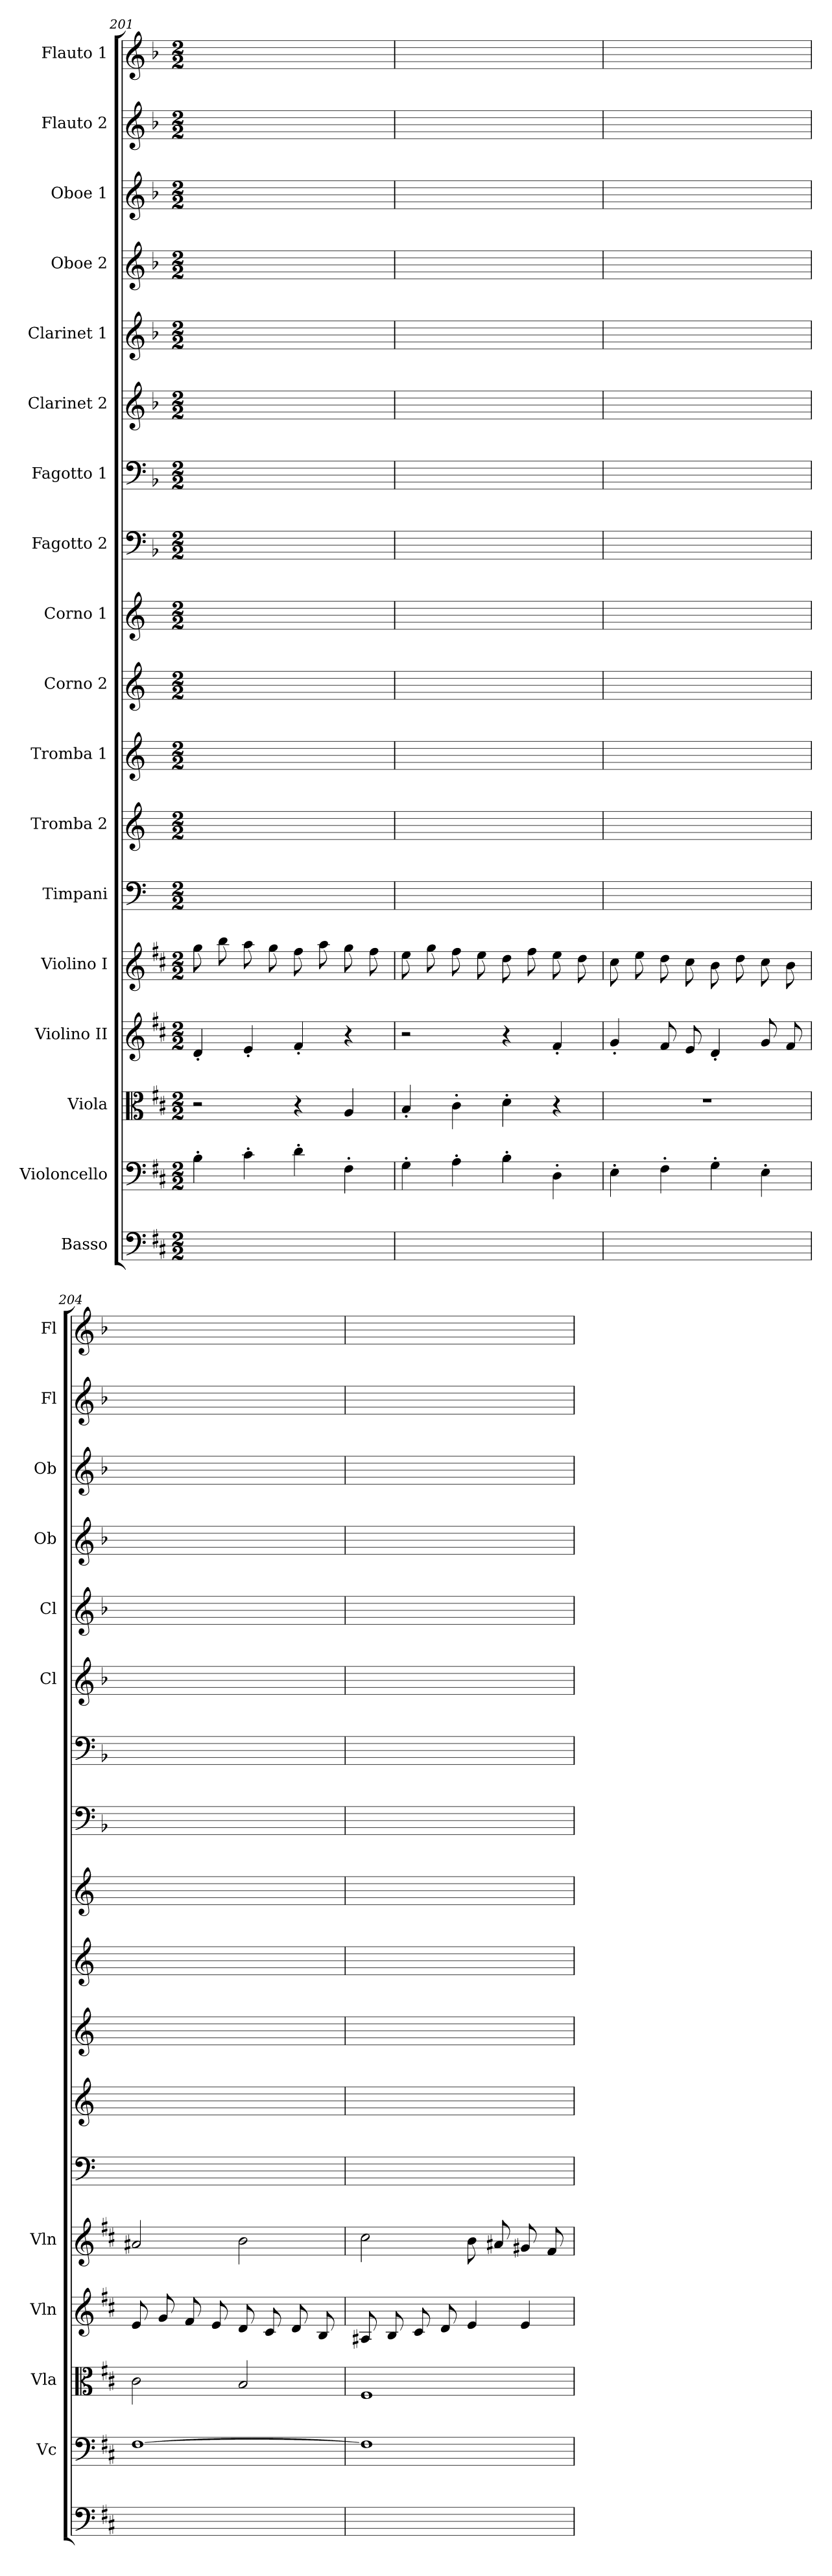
**kern	**kern	**kern	**kern	**kern	**kern	**kern	**kern	**kern	**kern	**kern	**kern	**kern	**kern	**kern	**kern	**kern	**kern
*part18	*part17	*part16	*part15	*part14	*part13	*part12	*part11	*part10	*part9	*part8	*part7	*part6	*part5	*part4	*part3	*part2	*part1
*staff18	*staff17	*staff16	*staff15	*staff14	*staff13	*staff12	*staff11	*staff10	*staff9	*staff8	*staff7	*staff6	*staff5	*staff4	*staff3	*staff2	*staff1
*I"Basso	*I"Violoncello	*I"Viola	*I"Violino II	*I"Violino I	*I"Timpani	*I"Tromba 2	*I"Tromba 1	*I"Corno 2	*I"Corno 1	*I"Fagotto 2	*I"Fagotto 1	*I"Clarinet 2	*I"Clarinet 1	*I"Oboe 2	*I"Oboe 1	*I"Flauto 2	*I"Flauto 1
*	*I'Vc	*I'Vla	*I'Vln	*I'Vln	*	*	*	*	*	*	*	*I'Cl	*I'Cl	*I'Ob	*I'Ob	*I'Fl	*I'Fl
*clefF4	*clefF4	*clefC3	*clefG2	*clefG2	*clefF4	*clefG2	*clefG2	*clefG2	*clefG2	*clefF4	*clefF4	*clefG2	*clefG2	*clefG2	*clefG2	*clefG2	*clefG2
*ITrd7c12	*	*	*	*	*	*ITrd-1c-2	*ITrd-1c-2	*ITrd6c10	*ITrd6c10	*	*	*ITrd2c3	*ITrd2c3	*	*	*	*
*k[f#c#]	*k[f#c#]	*k[f#c#]	*k[f#c#]	*k[f#c#]	*	*	*	*	*	*k[b-]	*k[b-]	*k[f#c#]	*k[f#c#]	*k[b-]	*k[b-]	*k[b-]	*k[b-]
*M2/2	*M2/2	*M2/2	*M2/2	*M2/2	*M2/2	*M2/2	*M2/2	*M2/2	*M2/2	*M2/2	*M2/2	*M2/2	*M2/2	*M2/2	*M2/2	*M2/2	*M2/2
=201	=201	=201	=201	=201	=201	=201	=201	=201	=201	=201	=201	=201	=201	=201	=201	=201	=201
1ryy	4B'	2r	4d'	8gg	1ryy	1ryy	1ryy	1ryy	1ryy	1ryy	1ryy	1ryy	1ryy	1ryy	1ryy	1ryy	1ryy
.	.	.	.	8bb	.	.	.	.	.	.	.	.	.	.	.	.	.
.	4c#'	.	4e'	8aa	.	.	.	.	.	.	.	.	.	.	.	.	.
.	.	.	.	8gg	.	.	.	.	.	.	.	.	.	.	.	.	.
.	4d'	4r	4f#'	8ff#	.	.	.	.	.	.	.	.	.	.	.	.	.
.	.	.	.	8aa	.	.	.	.	.	.	.	.	.	.	.	.	.
.	4F#'	4A	4r	8gg	.	.	.	.	.	.	.	.	.	.	.	.	.
.	.	.	.	8ff#	.	.	.	.	.	.	.	.	.	.	.	.	.
=202	=202	=202	=202	=202	=202	=202	=202	=202	=202	=202	=202	=202	=202	=202	=202	=202	=202
1ryy	4G'	4B'	2r	8ee	1ryy	1ryy	1ryy	1ryy	1ryy	1ryy	1ryy	1ryy	1ryy	1ryy	1ryy	1ryy	1ryy
.	.	.	.	8gg	.	.	.	.	.	.	.	.	.	.	.	.	.
.	4A'	4c#'	.	8ff#	.	.	.	.	.	.	.	.	.	.	.	.	.
.	.	.	.	8ee	.	.	.	.	.	.	.	.	.	.	.	.	.
.	4B'	4d'	4r	8dd	.	.	.	.	.	.	.	.	.	.	.	.	.
.	.	.	.	8ff#	.	.	.	.	.	.	.	.	.	.	.	.	.
.	4D'	4r	4f#'	8ee	.	.	.	.	.	.	.	.	.	.	.	.	.
.	.	.	.	8dd	.	.	.	.	.	.	.	.	.	.	.	.	.
=203	=203	=203	=203	=203	=203	=203	=203	=203	=203	=203	=203	=203	=203	=203	=203	=203	=203
1ryy	4E'	1r	4g'	8cc#	1ryy	1ryy	1ryy	1ryy	1ryy	1ryy	1ryy	1ryy	1ryy	1ryy	1ryy	1ryy	1ryy
.	.	.	.	8ee	.	.	.	.	.	.	.	.	.	.	.	.	.
.	4F#'	.	8f#	8dd	.	.	.	.	.	.	.	.	.	.	.	.	.
.	.	.	8e	8cc#	.	.	.	.	.	.	.	.	.	.	.	.	.
.	4G'	.	4d'	8b	.	.	.	.	.	.	.	.	.	.	.	.	.
.	.	.	.	8dd	.	.	.	.	.	.	.	.	.	.	.	.	.
.	4E'	.	8g	8cc#	.	.	.	.	.	.	.	.	.	.	.	.	.
.	.	.	8f#	8b	.	.	.	.	.	.	.	.	.	.	.	.	.
=204	=204	=204	=204	=204	=204	=204	=204	=204	=204	=204	=204	=204	=204	=204	=204	=204	=204
1ryy	[1F#	2c#	8e	2a#X	1ryy	1ryy	1ryy	1ryy	1ryy	1ryy	1ryy	1ryy	1ryy	1ryy	1ryy	1ryy	1ryy
.	.	.	8g	.	.	.	.	.	.	.	.	.	.	.	.	.	.
.	.	.	8f#	.	.	.	.	.	.	.	.	.	.	.	.	.	.
.	.	.	8e	.	.	.	.	.	.	.	.	.	.	.	.	.	.
.	.	2B	8d	2b	.	.	.	.	.	.	.	.	.	.	.	.	.
.	.	.	8c#	.	.	.	.	.	.	.	.	.	.	.	.	.	.
.	.	.	8d	.	.	.	.	.	.	.	.	.	.	.	.	.	.
.	.	.	8B	.	.	.	.	.	.	.	.	.	.	.	.	.	.
=205	=205	=205	=205	=205	=205	=205	=205	=205	=205	=205	=205	=205	=205	=205	=205	=205	=205
1ryy	1F#]	1F#	8A#X	2cc#	1ryy	1ryy	1ryy	1ryy	1ryy	1ryy	1ryy	1ryy	1ryy	1ryy	1ryy	1ryy	1ryy
.	.	.	8B	.	.	.	.	.	.	.	.	.	.	.	.	.	.
.	.	.	8c#	.	.	.	.	.	.	.	.	.	.	.	.	.	.
.	.	.	8d	.	.	.	.	.	.	.	.	.	.	.	.	.	.
.	.	.	4e	8b	.	.	.	.	.	.	.	.	.	.	.	.	.
.	.	.	.	8a#X	.	.	.	.	.	.	.	.	.	.	.	.	.
.	.	.	4e	8g#X	.	.	.	.	.	.	.	.	.	.	.	.	.
.	.	.	.	8f#	.	.	.	.	.	.	.	.	.	.	.	.	.
=	=	=	=	=	=	=	=	=	=	=	=	=	=	=	=	=	=
*-	*-	*-	*-	*-	*-	*-	*-	*-	*-	*-	*-	*-	*-	*-	*-	*-	*-
